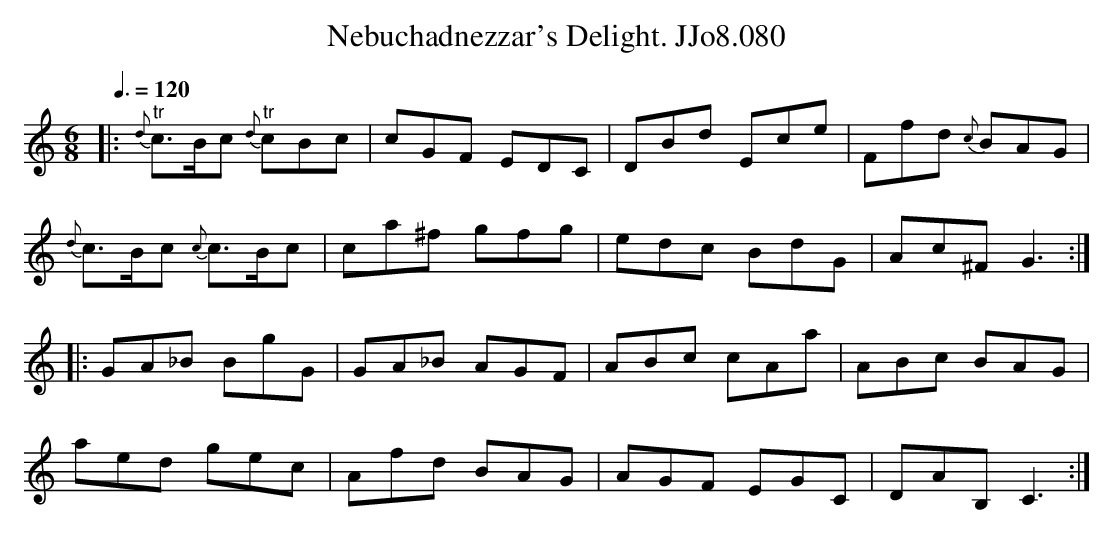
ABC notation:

X:1
T:Nebuchadnezzar's Delight. JJo8.080
M:6/8
L:1/8
Q:3/8=120
K:C
|:{d}"^tr"c>Bc {d}"^tr"cBc|cGF EDC|DBd Ece|Ffd {c}BAG|
{d}c>Bc {c}c>Bc|ca^f gfg|edc BdG|Ac^FG3:|
|:GA_B BgG|GA_B AGF|ABc cAa|ABc BAG|
aed gec|Afd BAG|AGF EGC|DAB,C3:|
